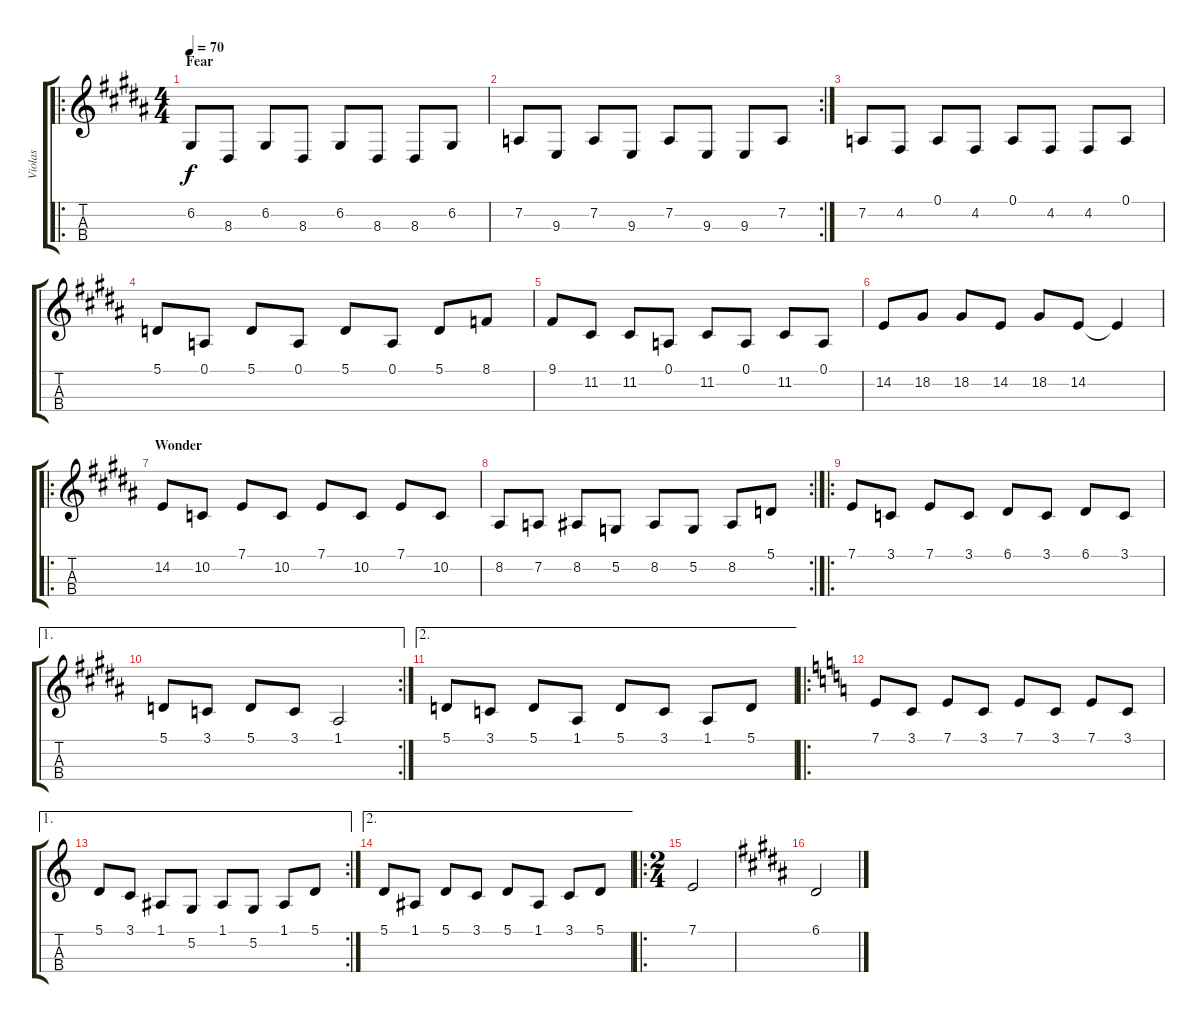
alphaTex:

\track ("Violas" "Violas") {instrument viola}
\staff {score tabs}
\tuning (A3 D3 G2 C2) {hide}
\ro
\ts (4 4)
\section ("" "Fear")
\tempo 70
\clef g2
\ks g#minor
6.2.8{dy f instrument viola} 8.3.8 6.2.8 8.3.8 6.2.8 8.3.8 8.3.8 6.2.8 |
\rc 2
7.2.8 9.3.8 7.2.8 9.3.8 7.2.8 9.3.8 9.3.8 7.2.8 |
7.2.8 4.2.8 0.1.8 4.2.8 0.1.8 4.2.8 4.2.8 0.1.8 |
5.1.8 0.1.8 5.1.8 0.1.8 5.1.8 0.1.8 5.1.8 8.1.8 |
9.1.8 11.2.8 11.2.8 0.1.8 11.2.8 0.1.8 11.2.8 0.1.8 |
14.2.8 18.2.8 18.2.8 14.2.8 18.2.8 14.2.8 14.2{t}.4 |
\ro
\section ("" "Wonder")
14.2.8 10.2.8 7.1.8 10.2.8 7.1.8 10.2.8 7.1.8 10.2.8 |
\rc 2
8.2.8 7.2.8 8.2.8 5.2.8 8.2.8 5.2.8 8.2.8 5.1.8 |
\ro
7.1.8 3.1.8 7.1.8 3.1.8 6.1.8 3.1.8 6.1.8 3.1.8 |
\ae 1
\rc 2
5.1.8 3.1.8 5.1.8 3.1.8 1.1.2 |
\ae 2
5.1.8 3.1.8 5.1.8 1.1.8 5.1.8 3.1.8 1.1.8 5.1.8 |
\ro
\ks c
7.1.8 3.1.8 7.1.8 3.1.8 7.1.8 3.1.8 7.1.8 3.1.8 |
\ae 1
\rc 2
5.1.8 3.1.8 1.1.8 5.2.8 1.1.8 5.2.8 1.1.8 5.1.8 |
\ae 2
5.1.8 1.1.8 5.1.8 3.1.8 5.1.8 1.1.8 3.1.8 5.1.8 |
\ro
\ts (2 4)
7.1.2 |
\ks g#minor
6.1.2
